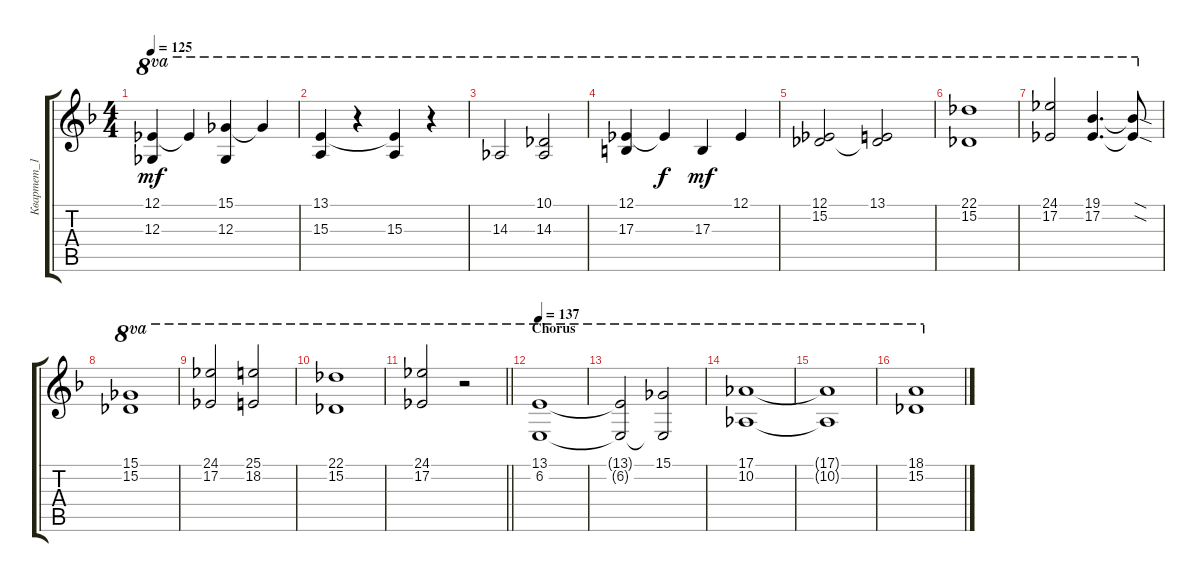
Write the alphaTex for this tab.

\track ("Квартет_1" "Квартет_1") {instrument stringensemble2}
\staff {score tabs}
\tuning (Eb4 Bb3 Gb3 Db3 Ab2 Db2) {hide}
\ts (4 4)
\tempo 125
\clef g2
\ks dminor
(12.1 12.3).4{ot 8va dy mf} 12.1{t}.4{ot 8va} (15.1 12.3).4{ot 8va} 15.1{t}.4{ot 8va} |
(13.1 15.3).4{ot 8va} r.4{ot 8va} (13.1{t} 15.3).4{ot 8va} r.4{ot 8va} |
14.3.2{ot 8va} (10.1 14.3).2{ot 8va} |
(12.1 17.3).4{ot 8va} 12.1{t}.4{ot 8va dy f} 17.3.4{ot 8va dy mf} 12.1.4{ot 8va} |
(12.1 15.2).2{ot 8va} (13.1 15.2{t}).2{ot 8va} |
(22.1 15.2).1{ot 8va} |
(24.1 17.2).2{ot 8va} (19.1 17.2).4{d ot 8va} (19.1{sod t} 17.2{sod t}).8{ot 8va} |
(15.1 15.2).1{ot 8va} |
(24.1 17.2).2{ot 8va} (25.1 18.2).2{ot 8va} |
(22.1 15.2).1{ot 8va} |
\barLineRight lightlight
(24.1 17.2).2{ot 8va} r.2{ot 8va} |
\section ("" "Chorus")
\tempo 137
(13.1 6.2).1{ot 8va} |
(13.1{t} 6.2{t}).2{ot 8va} (15.1 6.2{t}).2{ot 8va} |
(17.1 10.2).1{ot 8va} |
(17.1{t} 10.2{t}).1{ot 8va} |
(18.1 15.2).1{ot 8va}
